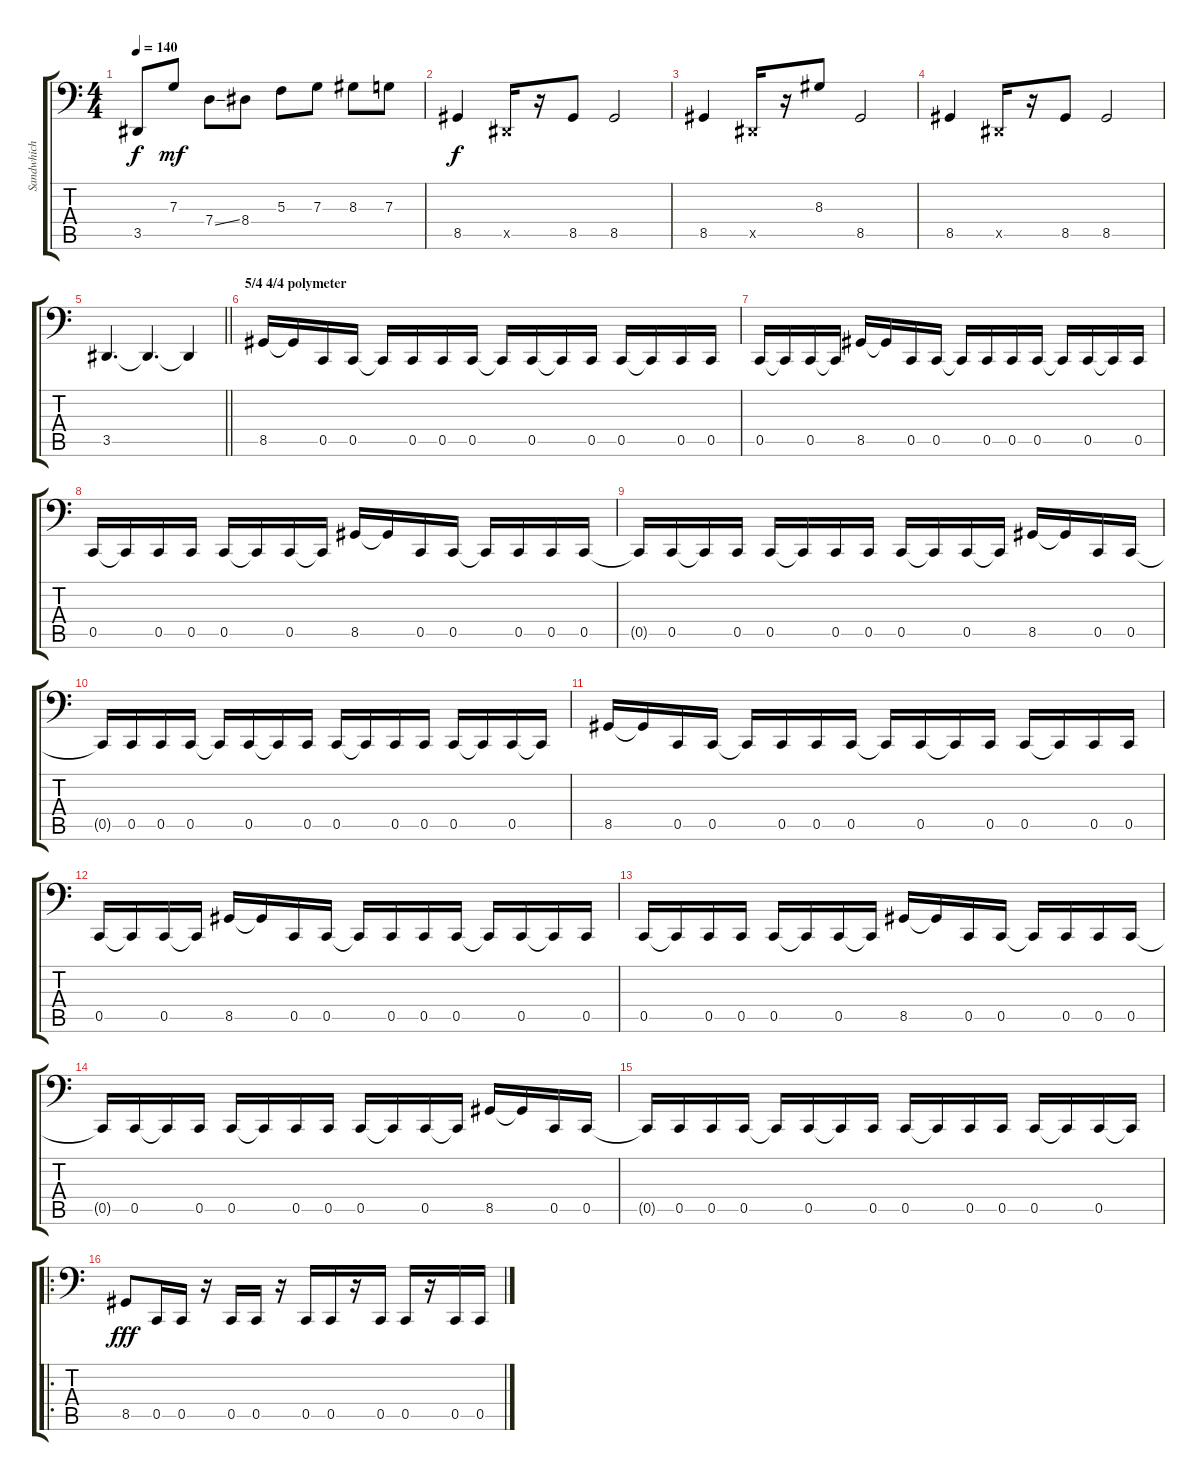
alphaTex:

\track ("Sandwhich Machine" "Sandwhich ") {instrument electricbassfinger}
\staff {score tabs}
\tuning (Bb2 F2 C2 G1 C1 G0) {hide}
\ts (4 4)
\tempo 140
\clef f4
\ks c
3.5{t}.8{dy f} 7.3.8{dy mf} 7.4{ss}.8 8.4.8 5.3.8 7.3.8 8.3.8 7.3.8 |
8.5.4{dy f} 3.5{x}.16 r.16 8.5.8 8.5.2 |
8.5.4 3.5{x}.16 r.16 8.3.8 8.5.2 |
8.5.4 3.5{x}.16 r.16 8.5.8 8.5.2 |
\barLineRight lightlight
3.5.4{d} 3.5{t}.4{d} 3.5{t}.4 |
\section ("" "5/4 4/4 polymeter")
8.5.16 8.5{t}.16 0.5.16 0.5.16 0.5{t}.16 0.5.16 0.5.16 0.5.16 0.5{t}.16 0.5.16 0.5{t}.16 0.5.16 0.5.16 0.5{t}.16 0.5.16 0.5.16 |
0.5.16 0.5{t}.16 0.5.16 0.5{t}.16 8.5.16 8.5{t}.16 0.5.16 0.5.16 0.5{t}.16 0.5.16 0.5.16 0.5.16 0.5{t}.16 0.5.16 0.5{t}.16 0.5.16 |
0.5.16 0.5{t}.16 0.5.16 0.5.16 0.5.16 0.5{t}.16 0.5.16 0.5{t}.16 8.5.16 8.5{t}.16 0.5.16 0.5.16 0.5{t}.16 0.5.16 0.5.16 0.5.16 |
0.5{t}.16 0.5.16 0.5{t}.16 0.5.16 0.5.16 0.5{t}.16 0.5.16 0.5.16 0.5.16 0.5{t}.16 0.5.16 0.5{t}.16 8.5.16 8.5{t}.16 0.5.16 0.5.16 |
0.5{t}.16 0.5.16 0.5.16 0.5.16 0.5{t}.16 0.5.16 0.5{t}.16 0.5.16 0.5.16 0.5{t}.16 0.5.16 0.5.16 0.5.16 0.5{t}.16 0.5.16 0.5{t}.16 |
8.5.16 8.5{t}.16 0.5.16 0.5.16 0.5{t}.16 0.5.16 0.5.16 0.5.16 0.5{t}.16 0.5.16 0.5{t}.16 0.5.16 0.5.16 0.5{t}.16 0.5.16 0.5.16 |
0.5.16 0.5{t}.16 0.5.16 0.5{t}.16 8.5.16 8.5{t}.16 0.5.16 0.5.16 0.5{t}.16 0.5.16 0.5.16 0.5.16 0.5{t}.16 0.5.16 0.5{t}.16 0.5.16 |
0.5.16 0.5{t}.16 0.5.16 0.5.16 0.5.16 0.5{t}.16 0.5.16 0.5{t}.16 8.5.16 8.5{t}.16 0.5.16 0.5.16 0.5{t}.16 0.5.16 0.5.16 0.5.16 |
0.5{t}.16 0.5.16 0.5{t}.16 0.5.16 0.5.16 0.5{t}.16 0.5.16 0.5.16 0.5.16 0.5{t}.16 0.5.16 0.5{t}.16 8.5.16 8.5{t}.16 0.5.16 0.5.16 |
0.5{t}.16 0.5.16 0.5.16 0.5.16 0.5{t}.16 0.5.16 0.5{t}.16 0.5.16 0.5.16 0.5{t}.16 0.5.16 0.5.16 0.5.16 0.5{t}.16 0.5.16 0.5{t}.16 |
\ro
8.5.8{dy fff} 0.5.16 0.5.16 r.16 0.5.16 0.5.16 r.16 0.5.16 0.5.16 r.16 0.5.16 0.5.16 r.16 0.5.16 0.5.16
